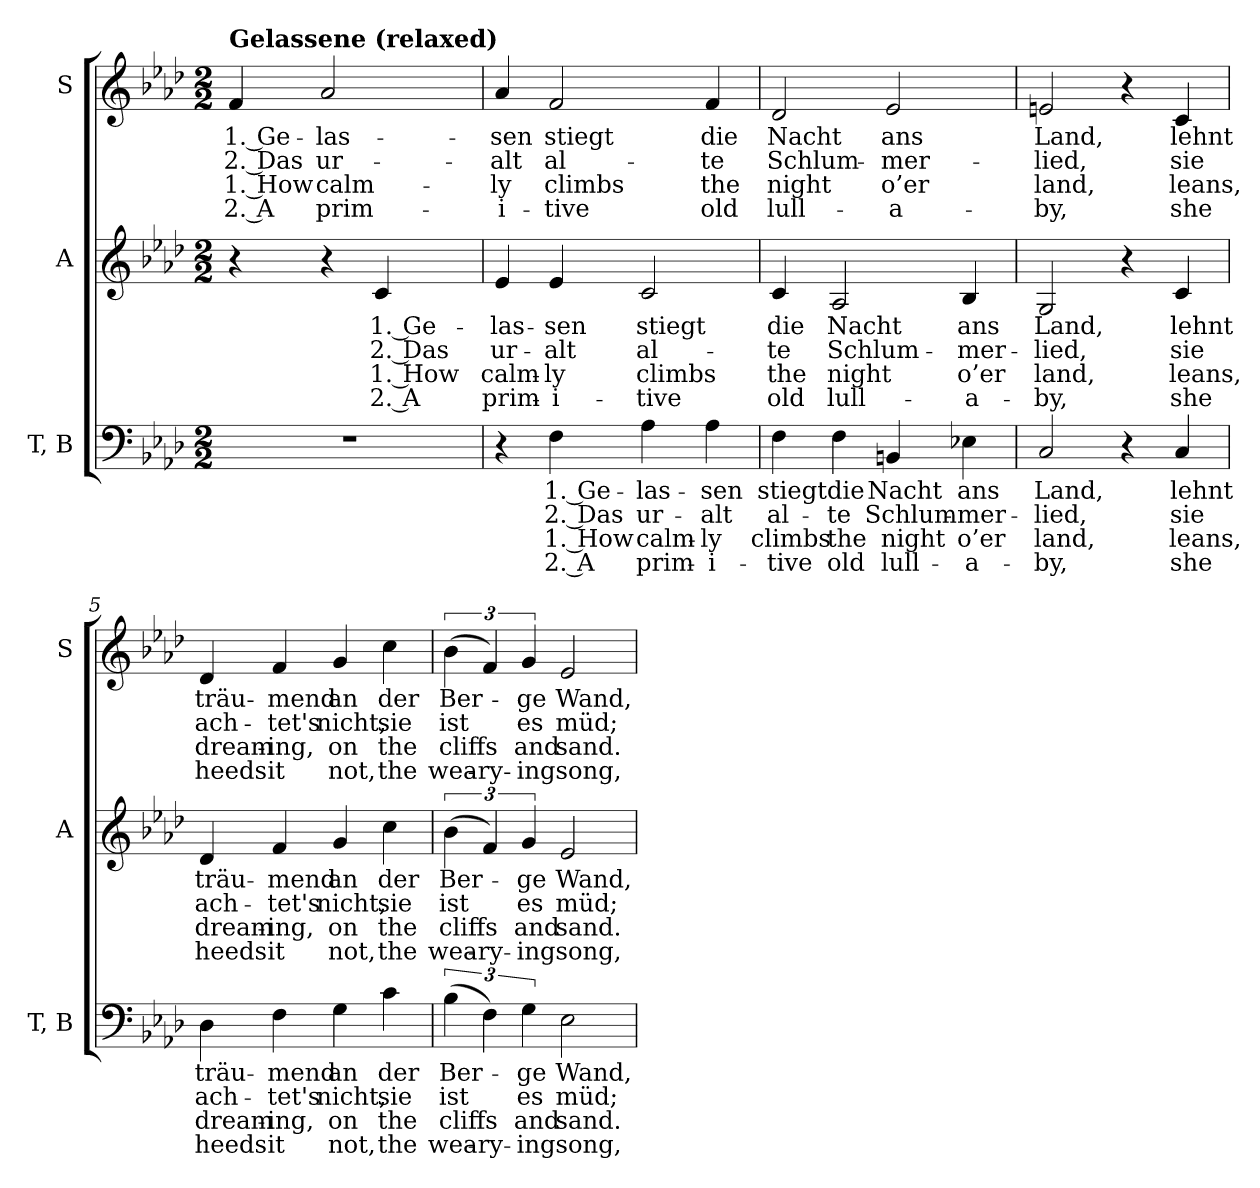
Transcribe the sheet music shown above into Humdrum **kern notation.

**kern	**text	**text	**text	**text	**kern	**text	**text	**text	**text	**kern	**text	**text	**text	**text
*part3	*part3	*part3	*part3	*part3	*part2	*part2	*part2	*part2	*part2	*part1	*part1	*part1	*part1	*part1
*staff3	*staff3	*staff3	*staff3	*staff3	*staff2	*staff2	*staff2	*staff2	*staff2	*staff1	*staff1	*staff1	*staff1	*staff1
*I"T, B	*	*	*	*	*I"A	*	*	*	*	*I"S	*	*	*	*
*I'T, B	*	*	*	*	*I'A	*	*	*	*	*I'S	*	*	*	*
*clefF4	*	*	*	*	*clefG2	*	*	*	*	*clefG2	*	*	*	*
*k[b-e-a-d-]	*	*	*	*	*k[b-e-a-d-]	*	*	*	*	*k[b-e-a-d-]	*	*	*	*
*f:	*	*	*	*	*f:	*	*	*	*	*f:	*	*	*	*
*M2/2	*	*	*	*	*M2/2	*	*	*	*	*M2/2	*	*	*	*
=1	=1	=1	=1	=1	=1	=1	=1	=1	=1	=1	=1	=1	=1	=1
!	!	!	!	!	!	!	!	!	!	!LO:TX:a:B:t=Gelassene (relaxed)	!	!	!	!
!	!	!	!	!	!	!	!	!	!	!	!LO:LY:b	!LO:LY:b	!LO:LY:b	!LO:LY:b
1r	.	.	.	.	4r	.	.	.	.	4f/	1. Ge-	2. Das	1. How	2. A
!	!	!	!	!	!	!	!	!	!	!	!LO:LY:b	!LO:LY:b	!LO:LY:b	!LO:LY:b
.	.	.	.	.	4r	.	.	.	.	2a-/	-las-	ur-	calm-	prim-
!	!	!	!	!	!	!LO:LY:b	!LO:LY:b	!LO:LY:b	!LO:LY:b	!	!	!	!	!
.	.	.	.	.	4c/	1. Ge-	2. Das	1. How	2. A	.	.	.	.	.
.	.	.	.	.	4ryy	.	.	.	.	4ryy	.	.	.	.
=2	=2	=2	=2	=2	=2	=2	=2	=2	=2	=2	=2	=2	=2	=2
!	!	!	!	!	!	!LO:LY:b	!LO:LY:b	!LO:LY:b	!LO:LY:b	!	!	!	!	!
!	!	!	!	!	!	!	!	!	!	!	!LO:LY:b	!LO:LY:b	!LO:LY:b	!LO:LY:b
4r	.	.	.	.	4e-/	-las-	ur-	calm-	prim-	4a-/	-sen	-alt	-ly	-i-
!	!LO:LY:b	!LO:LY:b	!LO:LY:b	!LO:LY:b	!	!	!	!	!	!	!	!	!	!
!	!	!	!	!	!	!LO:LY:b	!LO:LY:b	!LO:LY:b	!LO:LY:b	!	!	!	!	!
!	!	!	!	!	!	!	!	!	!	!	!LO:LY:b	!LO:LY:b	!LO:LY:b	!LO:LY:b
4F\	1. Ge-	2. Das	1. How	2. A	4e-/	-sen	-alt	-ly	-i-	2f/	stiegt	al-	climbs	-tive
!	!LO:LY:b	!LO:LY:b	!LO:LY:b	!LO:LY:b	!	!	!	!	!	!	!	!	!	!
!	!	!	!	!	!	!LO:LY:b	!LO:LY:b	!LO:LY:b	!LO:LY:b	!	!	!	!	!
4A-\	-las-	ur-	calm-	prim-	2c/	stiegt	al-	climbs	-tive	.	.	.	.	.
!	!LO:LY:b	!LO:LY:b	!LO:LY:b	!LO:LY:b	!	!	!	!	!	!	!	!	!	!
!	!	!	!	!	!	!	!	!	!	!	!LO:LY:b	!LO:LY:b	!LO:LY:b	!LO:LY:b
4A-\	-sen	-alt	-ly	-i-	.	.	.	.	.	4f/	die	-te	the	old
=3	=3	=3	=3	=3	=3	=3	=3	=3	=3	=3	=3	=3	=3	=3
!	!LO:LY:b	!LO:LY:b	!LO:LY:b	!LO:LY:b	!	!	!	!	!	!	!	!	!	!
!	!	!	!	!	!	!LO:LY:b	!LO:LY:b	!LO:LY:b	!LO:LY:b	!	!	!	!	!
!	!	!	!	!	!	!	!	!	!	!	!LO:LY:b	!LO:LY:b	!LO:LY:b	!LO:LY:b
4F\	stiegt	al-	climbs	-tive	4c/	die	-te	the	old	2d-/	Nacht	Schlum-	night	lull-
!	!LO:LY:b	!LO:LY:b	!LO:LY:b	!LO:LY:b	!	!	!	!	!	!	!	!	!	!
!	!	!	!	!	!	!LO:LY:b	!LO:LY:b	!LO:LY:b	!LO:LY:b	!	!	!	!	!
4F\	die	-te	the	old	2A-/	Nacht	Schlum-	night	lull-	.	.	.	.	.
!	!LO:LY:b	!LO:LY:b	!LO:LY:b	!LO:LY:b	!	!	!	!	!	!	!	!	!	!
!	!	!	!	!	!	!	!	!	!	!	!LO:LY:b	!LO:LY:b	!LO:LY:b	!LO:LY:b
4BBn/	Nacht	Schlum-	night	lull-	.	.	.	.	.	2e-/	ans	-mer-	o’er	-a-
!	!LO:LY:b	!LO:LY:b	!LO:LY:b	!LO:LY:b	!	!	!	!	!	!	!	!	!	!
!	!	!	!	!	!	!LO:LY:b	!LO:LY:b	!LO:LY:b	!LO:LY:b	!	!	!	!	!
4E-X\	ans	-mer-	o’er	-a-	4B-/	ans	-mer-	o’er	-a-	.	.	.	.	.
=4	=4	=4	=4	=4	=4	=4	=4	=4	=4	=4	=4	=4	=4	=4
!	!LO:LY:b	!LO:LY:b	!LO:LY:b	!LO:LY:b	!	!	!	!	!	!	!	!	!	!
!	!	!	!	!	!	!LO:LY:b	!LO:LY:b	!LO:LY:b	!LO:LY:b	!	!	!	!	!
!	!	!	!	!	!	!	!	!	!	!	!LO:LY:b	!LO:LY:b	!LO:LY:b	!LO:LY:b
2C/	Land,	-lied,	land,	-by,	2G/	Land,	-lied,	land,	-by,	2en/	Land,	-lied,	land,	-by,
4r	.	.	.	.	4r	.	.	.	.	4r	.	.	.	.
!	!LO:LY:b	!LO:LY:b	!LO:LY:b	!LO:LY:b	!	!	!	!	!	!	!	!	!	!
!	!	!	!	!	!	!LO:LY:b	!LO:LY:b	!LO:LY:b	!LO:LY:b	!	!	!	!	!
!	!	!	!	!	!	!	!	!	!	!	!LO:LY:b	!LO:LY:b	!LO:LY:b	!LO:LY:b
4C/	lehnt	sie	leans,	she	4c/	lehnt	sie	leans,	she	4c/	lehnt	sie	leans,	she
!!LO:LB:g=z
=5	=5	=5	=5	=5	=5	=5	=5	=5	=5	=5	=5	=5	=5	=5
!	!LO:LY:b	!LO:LY:b	!LO:LY:b	!LO:LY:b	!	!	!	!	!	!	!	!	!	!
!	!	!	!	!	!	!LO:LY:b	!LO:LY:b	!LO:LY:b	!LO:LY:b	!	!	!	!	!
!	!	!	!	!	!	!	!	!	!	!	!LO:LY:b	!LO:LY:b	!LO:LY:b	!LO:LY:b
4D-\	träu-	ach-	dream-	heeds	4d-/	träu-	ach-	dream-	heeds	4d-/	träu-	ach-	dream-	heeds
!	!LO:LY:b	!LO:LY:b	!LO:LY:b	!LO:LY:b	!	!	!	!	!	!	!	!	!	!
!	!	!	!	!	!	!LO:LY:b	!LO:LY:b	!LO:LY:b	!LO:LY:b	!	!	!	!	!
!	!	!	!	!	!	!	!	!	!	!	!LO:LY:b	!LO:LY:b	!LO:LY:b	!LO:LY:b
4F\	-mend	-tet's	-ing,	it	4f/	-mend	-tet's	-ing,	it	4f/	-mend	-tet's	-ing,	it
!	!LO:LY:b	!LO:LY:b	!LO:LY:b	!LO:LY:b	!	!	!	!	!	!	!	!	!	!
!	!	!	!	!	!	!LO:LY:b	!LO:LY:b	!LO:LY:b	!LO:LY:b	!	!	!	!	!
!	!	!	!	!	!	!	!	!	!	!	!LO:LY:b	!LO:LY:b	!LO:LY:b	!LO:LY:b
4G\	an	nicht,	on	not,	4g/	an	nicht,	on	not,	4g/	an	nicht,	on	not,
!	!LO:LY:b	!LO:LY:b	!LO:LY:b	!LO:LY:b	!	!	!	!	!	!	!	!	!	!
!	!	!	!	!	!	!LO:LY:b	!LO:LY:b	!LO:LY:b	!LO:LY:b	!	!	!	!	!
!	!	!	!	!	!	!	!	!	!	!	!LO:LY:b	!LO:LY:b	!LO:LY:b	!LO:LY:b
4c\	der	sie	the	the	4cc\	der	sie	the	the	4cc\	der	sie	the	the
=6	=6	=6	=6	=6	=6	=6	=6	=6	=6	=6	=6	=6	=6	=6
!	!LO:LY:b	!LO:LY:b	!LO:LY:b	!LO:LY:b	!	!	!	!	!	!	!	!	!	!
!	!	!	!	!	!	!LO:LY:b	!LO:LY:b	!LO:LY:b	!LO:LY:b	!	!	!	!	!
!	!	!	!	!	!	!	!	!	!	!	!LO:LY:b	!LO:LY:b	!LO:LY:b	!LO:LY:b
(>6B-\	Ber-	ist	cliffs	wea-	(>6b-\	Ber-	ist	cliffs	wea-	(>6b-\	Ber-	ist	cliffs	wea-
!	!	!	!	!LO:LY:b	!	!	!	!	!	!	!	!	!	!
!	!	!	!	!	!	!	!	!	!LO:LY:b	!	!	!	!	!
!	!	!	!	!	!	!	!	!	!	!	!	!	!	!LO:LY:b
6F\)	.	.	.	-ry-	6f/)	.	.	.	-ry-	6f/)	.	.	.	-ry-
!	!LO:LY:b	!LO:LY:b	!LO:LY:b	!LO:LY:b	!	!	!	!	!	!	!	!	!	!
!	!	!	!	!	!	!LO:LY:b	!LO:LY:b	!LO:LY:b	!LO:LY:b	!	!	!	!	!
!	!	!	!	!	!	!	!	!	!	!	!LO:LY:b	!LO:LY:b	!LO:LY:b	!LO:LY:b
6G\	-ge	es	and	-ing	6g/	-ge	es	and	-ing	6g/	-ge	es	and	-ing
!	!LO:LY:b	!LO:LY:b	!LO:LY:b	!LO:LY:b	!	!	!	!	!	!	!	!	!	!
!	!	!	!	!	!	!LO:LY:b	!LO:LY:b	!LO:LY:b	!LO:LY:b	!	!	!	!	!
!	!	!	!	!	!	!	!	!	!	!	!LO:LY:b	!LO:LY:b	!LO:LY:b	!LO:LY:b
2E-\	Wand,	müd;	sand.	song,	2e-/	Wand,	müd;	sand.	song,	2e-/	Wand,	müd;	sand.	song,
=	=	=	=	=	=	=	=	=	=	=	=	=	=	=
*-	*-	*-	*-	*-	*-	*-	*-	*-	*-	*-	*-	*-	*-	*-
